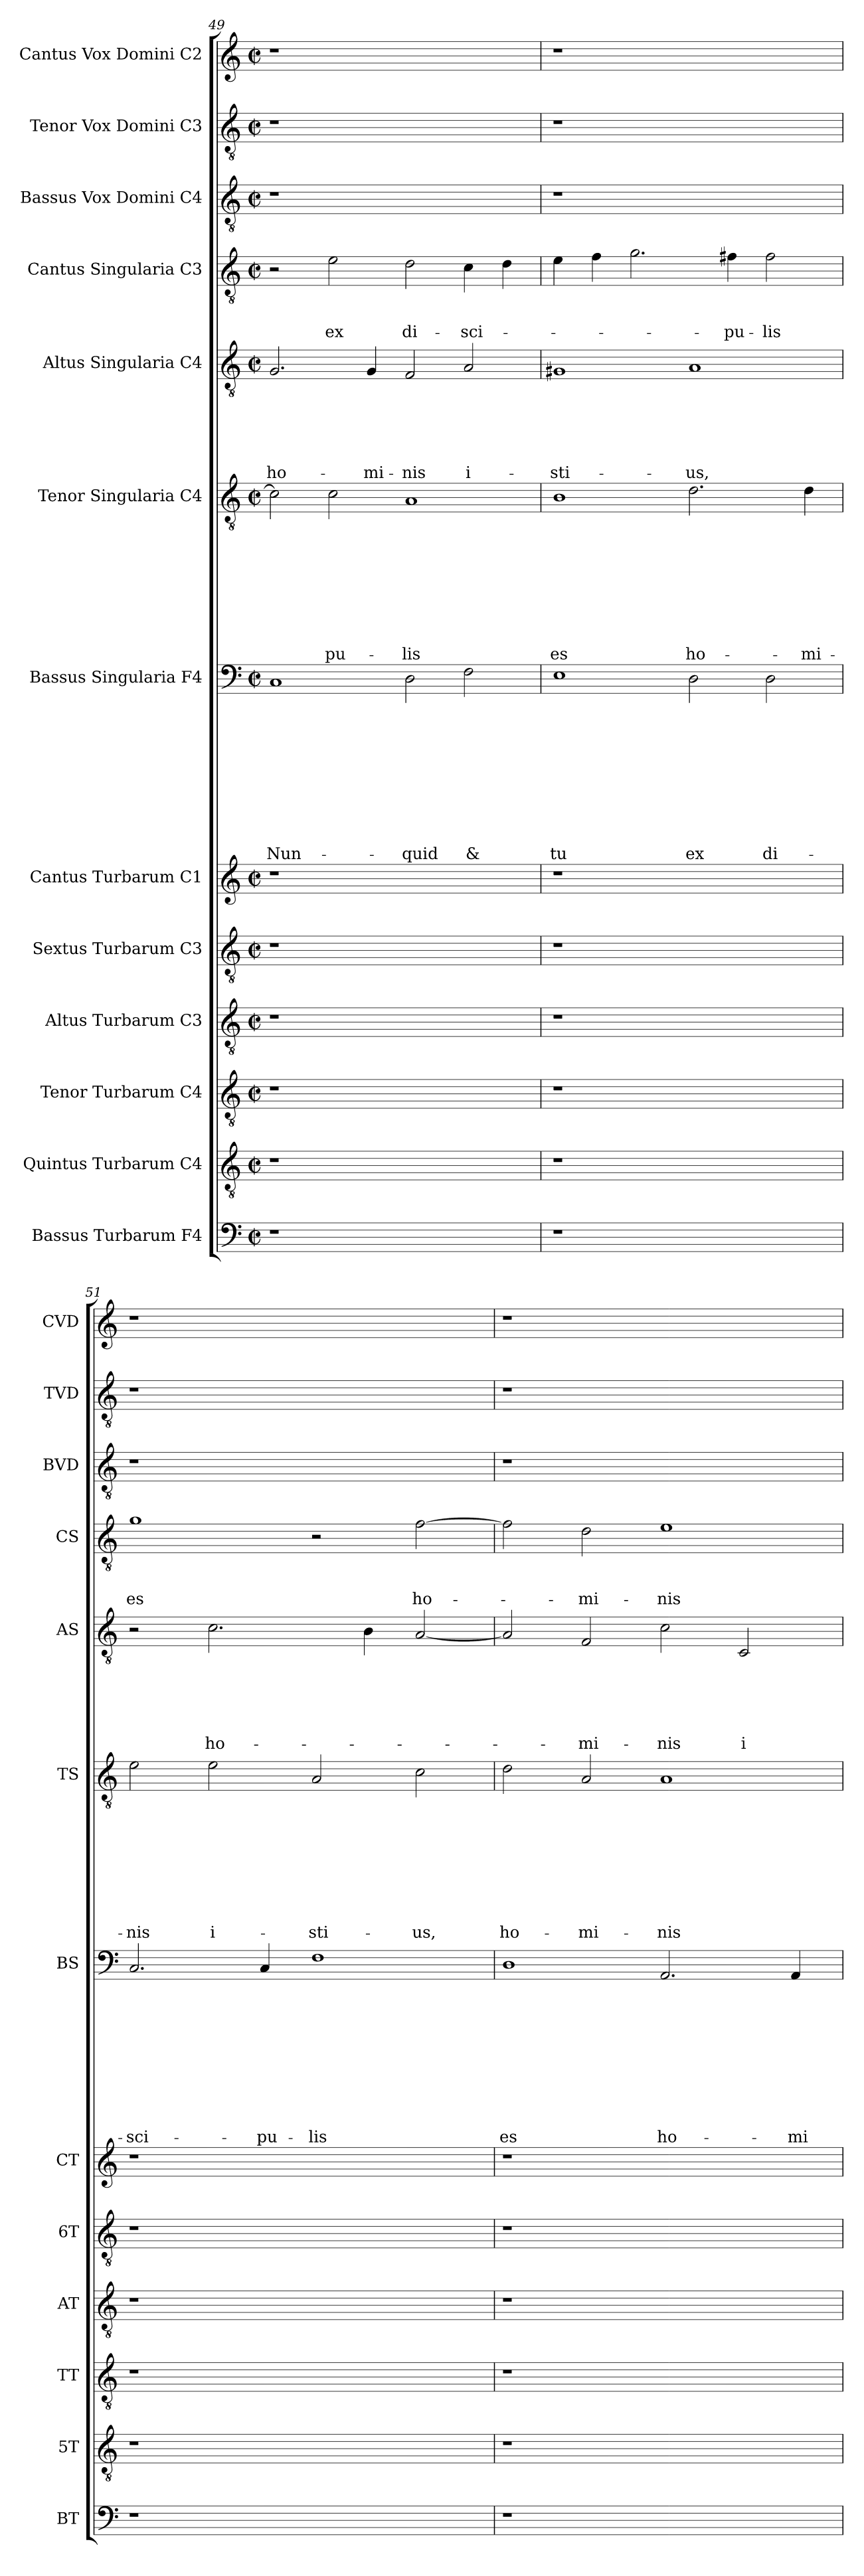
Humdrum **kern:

**kern	**kern	**kern	**kern	**kern	**kern	**kern	**text	**text	**text	**text	**text	**text	**text	**text	**text	**text	**kern	**text	**text	**text	**text	**text	**text	**text	**text	**text	**kern	**text	**text	**text	**text	**text	**text	**kern	**text	**text	**text	**kern	**kern	**kern
*part13	*part12	*part11	*part10	*part9	*part8	*part7	*part7	*part7	*part7	*part7	*part7	*part7	*part7	*part7	*part7	*part7	*part6	*part6	*part6	*part6	*part6	*part6	*part6	*part6	*part6	*part6	*part5	*part5	*part5	*part5	*part5	*part5	*part5	*part4	*part4	*part4	*part4	*part3	*part2	*part1
*staff13	*staff12	*staff11	*staff10	*staff9	*staff8	*staff7	*staff7	*staff7	*staff7	*staff7	*staff7	*staff7	*staff7	*staff7	*staff7	*staff7	*staff6	*staff6	*staff6	*staff6	*staff6	*staff6	*staff6	*staff6	*staff6	*staff6	*staff5	*staff5	*staff5	*staff5	*staff5	*staff5	*staff5	*staff4	*staff4	*staff4	*staff4	*staff3	*staff2	*staff1
*I"Bassus Turbarum F4	*I"Quintus  Turbarum C4	*I"Tenor Turbarum C4	*I"Altus Turbarum C3	*I"Sextus Turbarum C3	*I"Cantus  Turbarum C1	*I"Bassus Singularia F4	*	*	*	*	*	*	*	*	*	*	*I"Tenor  Singularia C4	*	*	*	*	*	*	*	*	*	*I"Altus Singularia C4	*	*	*	*	*	*	*I"Cantus  Singularia C3	*	*	*	*I"Bassus Vox Domini C4	*I"Tenor Vox Domini C3	*I"Cantus  Vox Domini C2
*I'BT	*I'5T	*I'TT	*I'AT	*I'6T	*I'CT	*I'BS	*	*	*	*	*	*	*	*	*	*	*I'TS	*	*	*	*	*	*	*	*	*	*I'AS	*	*	*	*	*	*	*I'CS	*	*	*	*I'BVD	*I'TVD	*I'CVD
!!LO:PB:g=z
*clefF4	*clefGv2	*clefGv2	*clefGv2	*clefGv2	*clefG2	*clefF4	*	*	*	*	*	*	*	*	*	*	*clefGv2	*	*	*	*	*	*	*	*	*	*clefGv2	*	*	*	*	*	*	*clefGv2	*	*	*	*clefGv2	*clefGv2	*clefG2
*k[]	*k[]	*k[]	*k[]	*k[]	*k[]	*k[]	*	*	*	*	*	*	*	*	*	*	*k[]	*	*	*	*	*	*	*	*	*	*k[]	*	*	*	*	*	*	*k[]	*	*	*	*k[]	*k[]	*k[]
*C:	*C:	*C:	*C:	*C:	*C:	*C:	*	*	*	*	*	*	*	*	*	*	*C:	*	*	*	*	*	*	*	*	*	*C:	*	*	*	*	*	*	*C:	*	*	*	*C:	*C:	*C:
*M2/2	*M2/2	*M2/2	*M2/2	*M2/2	*M2/2	*M2/2	*	*	*	*	*	*	*	*	*	*	*M2/2	*	*	*	*	*	*	*	*	*	*M2/2	*	*	*	*	*	*	*M2/2	*	*	*	*M2/2	*M2/2	*M2/2
*met(c|)	*met(c|)	*met(c|)	*met(c|)	*met(c|)	*met(c|)	*met(c|)	*	*	*	*	*	*	*	*	*	*	*met(c|)	*	*	*	*	*	*	*	*	*	*met(c|)	*	*	*	*	*	*	*met(c|)	*	*	*	*met(c|)	*met(c|)	*met(c|)
=49	=49	=49	=49	=49	=49	=49	=49	=49	=49	=49	=49	=49	=49	=49	=49	=49	=49	=49	=49	=49	=49	=49	=49	=49	=49	=49	=49	=49	=49	=49	=49	=49	=49	=49	=49	=49	=49	=49	=49	=49
1r	1r	1r	1r	1r	1r	1C	.	.	.	.	.	.	.	.	.	Nun-	2c\]	.	.	.	.	.	.	.	.	.	2.G/	.	.	.	.	.	ho-	2r	.	.	.	1r	1r	1r
.	.	.	.	.	.	.	.	.	.	.	.	.	.	.	.	.	2c\	.	.	.	.	.	.	.	.	-pu-	.	.	.	.	.	.	.	2e\	.	.	ex	.	.	.
.	.	.	.	.	.	.	.	.	.	.	.	.	.	.	.	.	.	.	.	.	.	.	.	.	.	.	4G/	.	.	.	.	.	-mi-	.	.	.	.	.	.	.
1ryy	1ryy	1ryy	1ryy	1ryy	1ryy	2D\	.	.	.	.	.	.	.	.	.	-quid	1A	.	.	.	.	.	.	.	.	-lis	2F/	.	.	.	.	.	-nis	2d\	.	.	di-	1ryy	1ryy	1ryy
.	.	.	.	.	.	2F\	.	.	.	.	.	.	.	.	.	&	.	.	.	.	.	.	.	.	.	.	2A/	.	.	.	.	.	i-	4c\	.	.	-sci-	.	.	.
.	.	.	.	.	.	.	.	.	.	.	.	.	.	.	.	.	.	.	.	.	.	.	.	.	.	.	.	.	.	.	.	.	.	4d\	.	.	.	.	.	.
=50	=50	=50	=50	=50	=50	=50	=50	=50	=50	=50	=50	=50	=50	=50	=50	=50	=50	=50	=50	=50	=50	=50	=50	=50	=50	=50	=50	=50	=50	=50	=50	=50	=50	=50	=50	=50	=50	=50	=50	=50
1r	1r	1r	1r	1r	1r	1E	.	.	.	.	.	.	.	.	.	tu	1B	.	.	.	.	.	.	.	.	es	1G#X	.	.	.	.	.	-sti-	4e\	.	.	.	1r	1r	1r
.	.	.	.	.	.	.	.	.	.	.	.	.	.	.	.	.	.	.	.	.	.	.	.	.	.	.	.	.	.	.	.	.	.	4f\	.	.	.	.	.	.
.	.	.	.	.	.	.	.	.	.	.	.	.	.	.	.	.	.	.	.	.	.	.	.	.	.	.	.	.	.	.	.	.	.	2.g\	.	.	.	.	.	.
1ryy	1ryy	1ryy	1ryy	1ryy	1ryy	2D\	.	.	.	.	.	.	.	.	.	ex	2.d\	.	.	.	.	.	.	.	.	ho-	1A	.	.	.	.	.	-us,	.	.	.	.	1ryy	1ryy	1ryy
.	.	.	.	.	.	.	.	.	.	.	.	.	.	.	.	.	.	.	.	.	.	.	.	.	.	.	.	.	.	.	.	.	.	4f#X\	.	.	-pu-	.	.	.
.	.	.	.	.	.	2D\	.	.	.	.	.	.	.	.	.	di-	.	.	.	.	.	.	.	.	.	.	.	.	.	.	.	.	.	2f#\	.	.	-lis	.	.	.
.	.	.	.	.	.	.	.	.	.	.	.	.	.	.	.	.	4d\	.	.	.	.	.	.	.	.	-mi-	.	.	.	.	.	.	.	.	.	.	.	.	.	.
=51	=51	=51	=51	=51	=51	=51	=51	=51	=51	=51	=51	=51	=51	=51	=51	=51	=51	=51	=51	=51	=51	=51	=51	=51	=51	=51	=51	=51	=51	=51	=51	=51	=51	=51	=51	=51	=51	=51	=51	=51
1r	1r	1r	1r	1r	1r	2.C/	.	.	.	.	.	.	.	.	.	-sci-	2e\	.	.	.	.	.	.	.	.	-nis	2r	.	.	.	.	.	.	1g	.	.	es	1r	1r	1r
.	.	.	.	.	.	.	.	.	.	.	.	.	.	.	.	.	2e\	.	.	.	.	.	.	.	.	i-	2.c\	.	.	.	.	.	ho-	.	.	.	.	.	.	.
.	.	.	.	.	.	4C/	.	.	.	.	.	.	.	.	.	-pu-	.	.	.	.	.	.	.	.	.	.	.	.	.	.	.	.	.	.	.	.	.	.	.	.
1ryy	1ryy	1ryy	1ryy	1ryy	1ryy	1F	.	.	.	.	.	.	.	.	.	-lis	2A/	.	.	.	.	.	.	.	.	-sti-	.	.	.	.	.	.	.	2r	.	.	.	1ryy	1ryy	1ryy
.	.	.	.	.	.	.	.	.	.	.	.	.	.	.	.	.	.	.	.	.	.	.	.	.	.	.	4B\	.	.	.	.	.	.	.	.	.	.	.	.	.
.	.	.	.	.	.	.	.	.	.	.	.	.	.	.	.	.	2c\	.	.	.	.	.	.	.	.	-us,	[2A/	.	.	.	.	.	.	[2f\	.	.	ho-	.	.	.
=52	=52	=52	=52	=52	=52	=52	=52	=52	=52	=52	=52	=52	=52	=52	=52	=52	=52	=52	=52	=52	=52	=52	=52	=52	=52	=52	=52	=52	=52	=52	=52	=52	=52	=52	=52	=52	=52	=52	=52	=52
1r	1r	1r	1r	1r	1r	1D	.	.	.	.	.	.	.	.	.	es	2d\	.	.	.	.	.	.	.	.	ho-	2A/]	.	.	.	.	.	.	2f\]	.	.	.	1r	1r	1r
.	.	.	.	.	.	.	.	.	.	.	.	.	.	.	.	.	2A/	.	.	.	.	.	.	.	.	-mi-	2F/	.	.	.	.	.	-mi-	2d\	.	.	-mi-	.	.	.
1ryy	1ryy	1ryy	1ryy	1ryy	1ryy	2.AA/	.	.	.	.	.	.	.	.	.	ho-	1A	.	.	.	.	.	.	.	.	-nis	2c\	.	.	.	.	.	-nis	1e	.	.	-nis	1ryy	1ryy	1ryy
.	.	.	.	.	.	.	.	.	.	.	.	.	.	.	.	.	.	.	.	.	.	.	.	.	.	.	2C/	.	.	.	.	.	i-	.	.	.	.	.	.	.
.	.	.	.	.	.	4AA/	.	.	.	.	.	.	.	.	.	-mi-	.	.	.	.	.	.	.	.	.	.	.	.	.	.	.	.	.	.	.	.	.	.	.	.
=	=	=	=	=	=	=	=	=	=	=	=	=	=	=	=	=	=	=	=	=	=	=	=	=	=	=	=	=	=	=	=	=	=	=	=	=	=	=	=	=
*-	*-	*-	*-	*-	*-	*-	*-	*-	*-	*-	*-	*-	*-	*-	*-	*-	*-	*-	*-	*-	*-	*-	*-	*-	*-	*-	*-	*-	*-	*-	*-	*-	*-	*-	*-	*-	*-	*-	*-	*-
